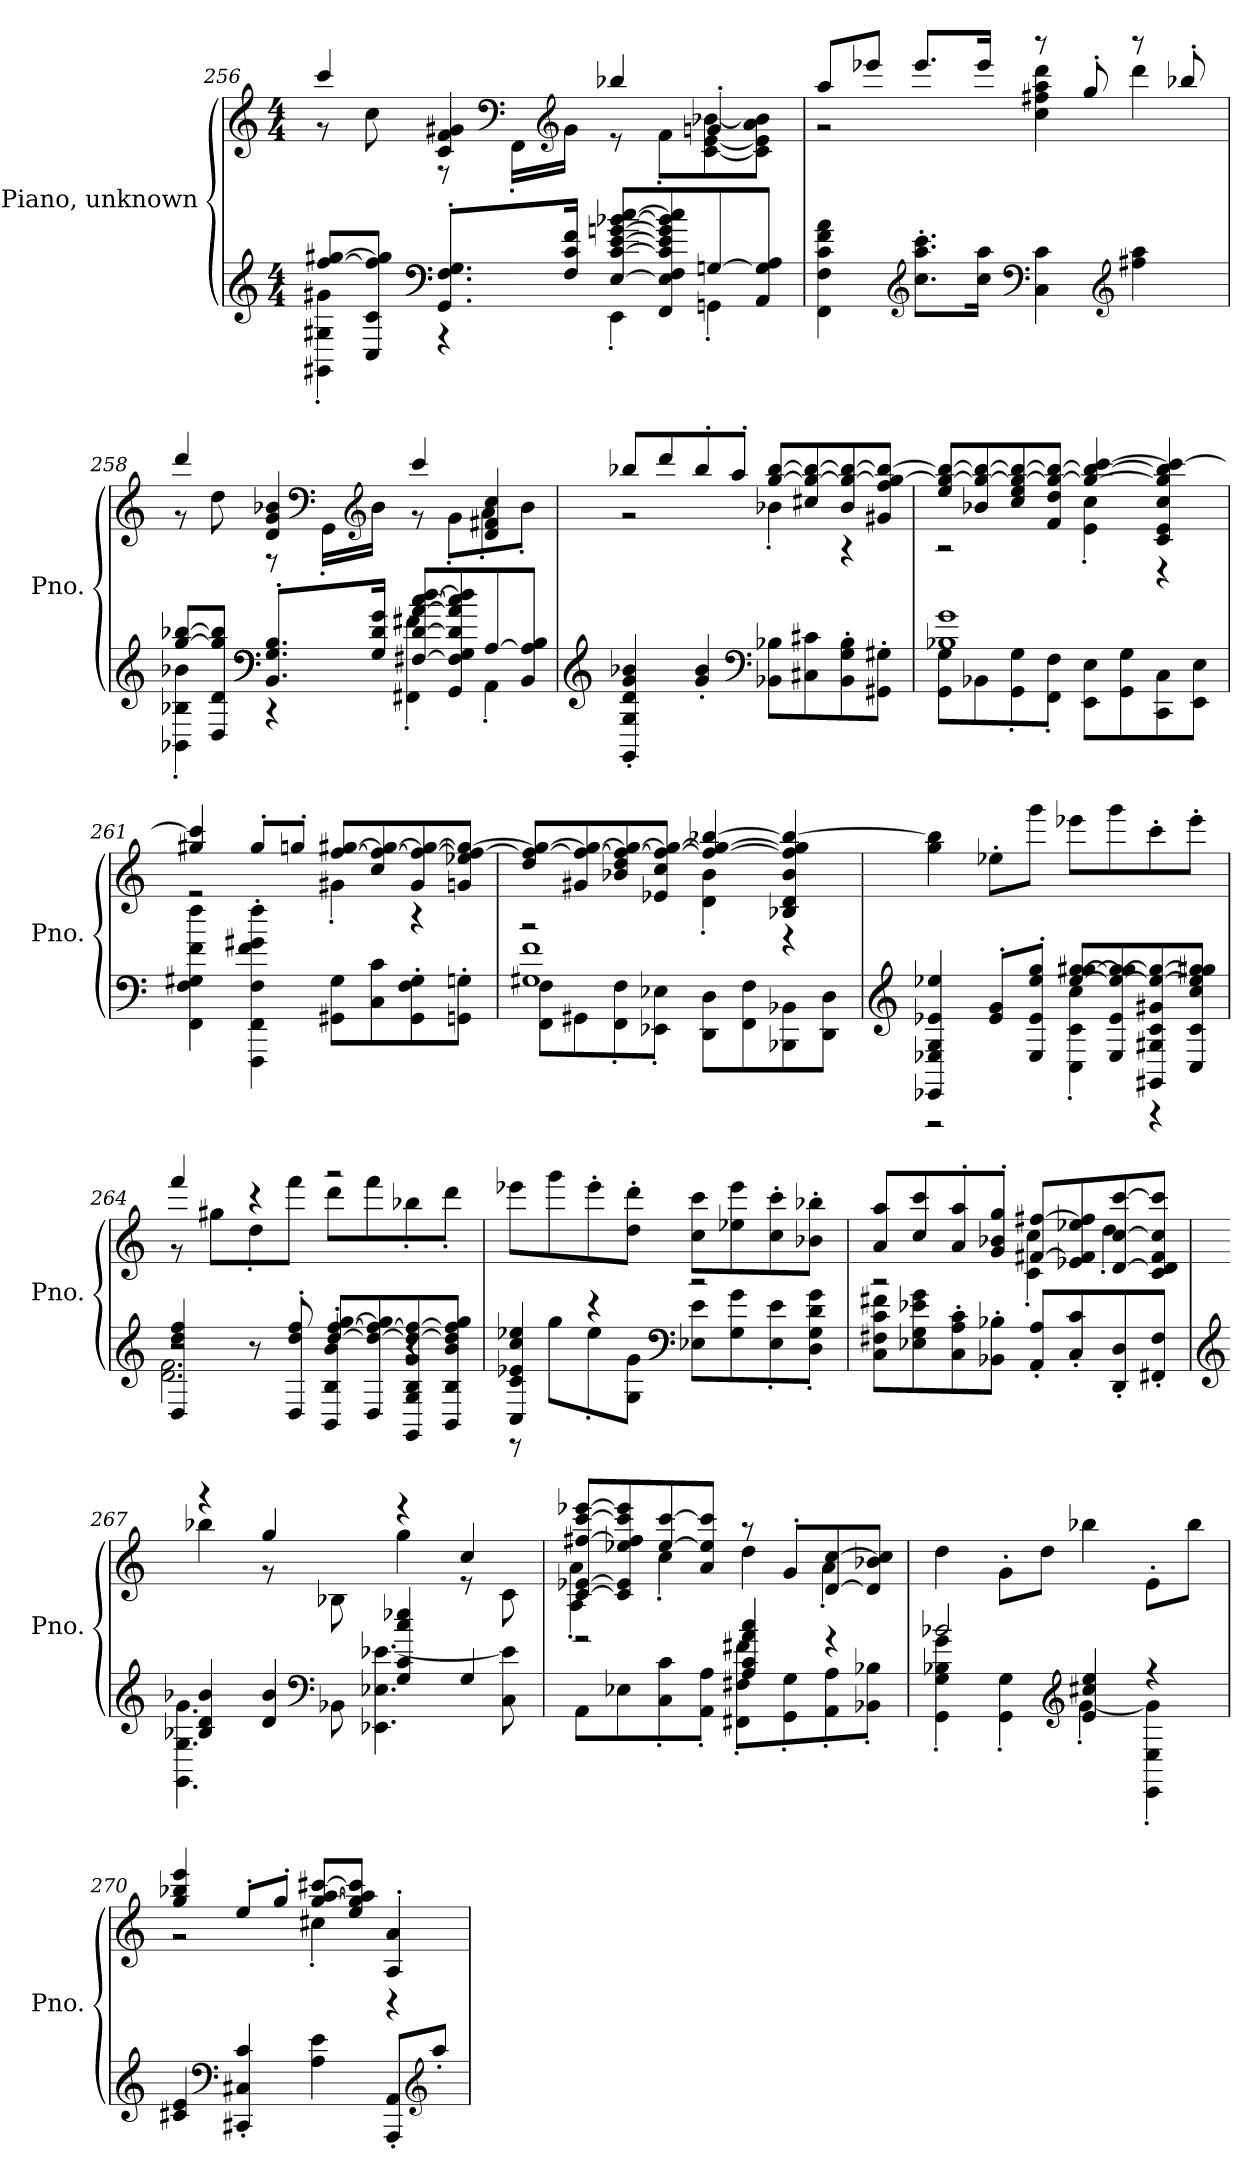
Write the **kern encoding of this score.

**kern	**kern
*part1	*part1
*staff2	*staff1
*I"Piano, unknown	*
*I'Pno.	*
*clefG2	*clefG2
*k[]	*k[]
*M4/4	*M4/4
=256	=256
*^	*^
[8ff/ [8gg#X/L	4GG#X\' 4G#X\' 4g#X\'	4ccc/	8r
8C/ 8c/ 8ff/] 8gg#/]J	.	.	8cc\
*clefF4	*	*	*
8.GG#/' 8.F/' 8.G#/'L	4r	4c/ 4f/ 4g#X/	8r
*	*	*clefF4	*
.	.	.	16FF'\LL
*	*	*clefG2	*
16F/ 16c/ 16f/Jk	.	.	16g#\JJ
[8E/ [8c/ [8e/ [8gn/ [8b-X/ [8cc/L	4EE'\	4bb-X/	8r
8FF/ 8E/] 8F/ 8c/] 8e/] 8g/] 8b-/] 8cc/]	.	.	8f'\L
[8Gn/	4GGn'\	4gn'/	[8c\ [8e\ [8b-X\
8AA/ 8G/] 8A/J	.	.	8c\] 8e\] 8a\ 8b-\]J
*v	*v	*	*
!!LO:LB:g=z	!!
=257	=257	=257
4FF\ 4F\ 4c\ 4f\ 4a\	8aa/L	2r
.	8eee-X/J	.
*clefG2	*	*
8.cc\' 8.aa\' 8.ccc\'L	8.eee-/L	.
16cc\ 16aa\Jk	16eee-/Jk	.
*clefF4	*	*
4C\ 4c\	8r	4cc\ 4ff#X\ 4aa\ 4ddd\
.	8gg'/	.
*clefG2	*	*
4ff#X\ 4aa\	8r	4ddd\
.	8bb-X'/	.
=258	=258	=258
*^	*	*
[8gg/ [8bb-X/L	4BB-X\' 4B-X\' 4b-X\'	4ddd/	8r
8D/ 8d/ 8gg/] 8bb-/]J	.	.	8dd\
*clefF4	*	*	*
8.BB-/' 8.G/' 8.B-/'L	4r	4d/ 4g/ 4b-X/	8r
*	*	*clefF4	*
.	.	.	16GG'\LL
*	*	*clefG2	*
16G/ 16d/ 16g/Jk	.	.	16b-\JJ
[8F#X/ [8d/ [8a/ [8cc/ [8dd/L	4FF#X\' 4f#X\'	4ccc/	8r
8GG/ 8F#/] 8G/ 8d/] 8a/] 8cc/] 8dd/]	.	.	8g'\L
[8A/	4AA'\	4d/ 4f#X/ 4cc/	8a'\
8BB-/ 8A/] 8B-/J	.	.	8b-'\J
*v	*v	*	*
!!LO:LB:g=z	!!
=259	=259	=259
*clefG2	*	*
4GG/' 4G/' 4d/' 4g/' 4b-X/'	8bb-X/L	2r
.	8ddd/	.
4g/' 4b-/'	8bb-'/	.
.	8aa'/J	.
*clefF4	*	*
8BB-X\ 8B-X\L	[8gg/ [8bb-/L	4b-X'\
8C#X\ 8c#X\	8cc#X/ 8gg/_ 8bb-/_	.
8BB-\' 8G\' 8B-\'	8b-/ 8gg/_ 8bb-/_	4r
8GG#X\' 8G#X\'J	8g#X/ 8ff/ 8gg/_ 8bb-/_J	.
=260	=260	=260
*^	*	*
1B-X 1g	8GG\ 8G\L	8ee/ 8gg/_ 8bb-/_L	2r
.	8BB-X\	8b-X/ 8gg/_ 8bb-/_	.
.	8GG\' 8G\'	8cc/ 8ee/ 8gg/_ 8bb-/_	.
.	8FF\' 8F\'J	8f/ 8dd/ 8gg/_ 8bb-/_J	.
.	8EE\ 8E\L	4gg/_ 4bb-/_ [4ccc/	4e\' 4cc\'
.	8GG\ 8G\	.	.
.	8CC\ 8C\	4c/ 4e/ 4cc/ 4gg/] 4bb-/] 4ccc/_	4r
.	8EE\ 8E\J	.	.
*v	*v	*	*
=261	=261	=261
4FF\ 4F\ 4G#X\ 4f\ 4ff\	4gg#X/ 4ccc/]	2r
4FFF\' 4FF\' 4F\' 4f\' 4g#X\' 4ff\'	8gg#'/L	.
.	8ggn'/J	.
8GG#X\ 8G#\L	[8ff/ [8gg#X/L	4g#X'\
8C\ 8c\	8cc/ 8ff/_ 8gg#/_	.
8GG#\' 8F\' 8G#\'	8g#/ 8ff/_ 8gg#/_	4r
8GGn\' 8Gn\'J	8gn/ 8ee-X/ 8ff/_ 8gg#/_J	.
!!LO:LB:g=z	!!
=262	=262	=262
*^	*	*
1G#X 1f	8FF\ 8F\L	8dd/ 8ff/_ 8gg#/_L	2r
.	8GG#X\	8g#X/ 8ff/_ 8gg#/_	.
.	8FF\' 8F\'	8b-X/ 8dd/ 8ff/_ 8gg#/_	.
.	8EE-X\' 8E-X\'J	8e-X/ 8cc/ 8ff/_ 8gg#/_J	.
.	8DD\ 8D\L	4ff/_ 4gg#/_ [4bb-X/	4d\' 4b-\'
.	8FF\ 8F\	.	.
.	8BBB-X\ 8BB-X\	4B-X/ 4d/ 4b-/ 4ff/] 4gg#/] 4bb-/_	4r
.	8DD\ 8D\J	.	.
*	*	*v	*v
=263	=263	=263
*clefG2	*	*
4EE-X/ 4E-X/ 4G/ 4e-X/ 4ee-X/	2r	4gg\ 4bb-\]
8e-/' 8g/'L	.	8ee-X'\L
8E-/' 8e-/' 8ee-/' 8gg/'J	.	8ggg\J
[8ee-/ [8gg/ [8gg#X/L	4C\' 4c\' 4cc\'	8eee-X\L
8E-/ 8e-/ 8ee-/_ 8gg/_ 8gg#/]	.	8ggg\
8GG#X/ 8G#X/ 8c/ 8g#X/ 8ee-/_ 8gg/_	4r	8ccc'\
8C/ 8c/ 8cc/ 8ee-/] 8gg/] 8gg#X/J	.	8eee-'\J
=264	=264	=264
*	*^	*^
4D/ 4dd/ 4ff/	2.d\ 2.f\	2r	4fff/	8r
.	.	.	.	8gg#X\L
8r	.	.	4r	8dd'\
8D/' 8dd/' 8ff/'	.	.	.	8fff\J
[8dd/ [8ff/ [8gg/L	.	4BB/' 4B/' 4b/'	2r	8ddd\L
8D/ 8dd/_ 8ff/_ 8gg/]	.	.	.	8fff\
8GG/ 8G/ 8B/ 8g/ 8dd/_ 8ff/_	4r	4r	.	8bb-X'\
8BB/ 8B/ 8b/ 8dd/] 8ff/] 8gg/J	.	.	.	8ddd'\J
*	*v	*v	*	*
*	*	*v	*v
!!LO:LB:g=z
=265	=265	=265
4C/ 4c/ 4e-X/ 4cc/ 4ee-X/	8r	8eee-X\L
.	8gg\L	8ggg\
4r	8ee-'\	8eee-'\
.	8G\ 8g\J	8dd\' 8ddd\'J
*clefF4	*	*
2r	8E-X\ 8e-\L	8cc\ 8ccc\L
.	8G\ 8g\	8ee-X\ 8eee-\
.	8E-\' 8e-\'	8cc\' 8ccc\'
.	8D\' 8G\' 8d\' 8g\'J	8b-X\' 8bb-X\'J
*v	*v	*
=266	=266
*	*^
8C\ 8F#X\ 8c\ 8f#X\L	8a/ 8aa/L	2r
8E-X\ 8G\ 8e-X\ 8g\	8cc/ 8ccc/	.
8C\' 8A\' 8c\'	8a/' 8aa/'	.
8BB-X\' 8B-X\'J	8g/' 8b-X/' 8gg/'J	.
8AA/' 8A/'L	[8f#X/ [8ff#X/L	4c\' 4cc\'
8C/' 8c/'	8e-X/ 8f#/] 8ee-X/ 8ff#/]	.
8DD/' 8D/'	[8d/ [8cc/ [8ccc/	4dd'\
8FF#X/' 8F#/'J	8c/ 8d/] 8f#/ 8cc/] 8ccc/]J	.
=267	=267	=267
*clefG2	*	*
*^	*	*
4B-X/ 4d/ 4b-X/	4.GG\ 4.G\ 4.g\	4r	4bb-X\
4d/ 4b-/	.	4gg/	8r
*clefF4	*	*	*
.	8BB-X\	.	8B-X\
4G/ 4c/ 4cc/ 4ee-X/	4.EE-X\ 4.E-X\ [4.e-X\	4r	4gg\
4G/	.	4cc/	8r
.	8C\ 8e-\]	.	8c\
!!LO:PB:g=z	!!
=268	=268	=268	=268
2r	8AA\L	[8c/ [8e-X/ [8ff#X/ [8ccc/ [8eee-X/L	4A\' 4a\'
.	8E-X\	8c/] 8e-/] 8ee-X/ 8ff#/] 8ccc/] 8eee-/]	.
.	8C\' 8c\'	[8ee-/ [8ccc/	4cc'\
.	8AA\' 8A\'J	8a/ 8ee-/] 8ccc/]J	.
4A/ 4c/ 4a/ 4cc/	8FF#X\' 8F#X\' 8f#X\'L	8r	4dd\
.	8GG\' 8G\'	8g'/L	.
4r	8AA\' 8A\'	[8d/ [8cc/	4a'\
.	8BB-X\' 8B-X\'J	8d/] 8b-X/ 8cc/]J	.
*	*	*v	*v
=269	=269	=269
2b-X/	4GG\' 4G\' 4B-X\' 4g\'	4dd\
.	4GG\' 4G\'	8g'\L
.	.	8dd\J
*clefG2	*	*
4e/ 4cc#X/ 4ee/	[4g'\	4bb-X\
4r	4EE\' 4E\' 4g\]'	8e'\L
.	.	8bb-\J
*v	*v	*
=270	=270
*	*^
4c#X/ 4e/	4gg/ 4bb-X/ 4eee/	2r
*clefF4	*	*
4CC#X/' 4C#X/' 4c#/'	8ee'/L	.
.	8gg'/J	.
4A\ 4e\	[8gg/ [8aa/ [8ccc#X/L	4cc#X'\
.	8ee/ 8gg/] 8aa/] 8ccc#/]J	.
8AAA/' 8AA/'L	4A/' 4a/'	4r
*clefG2	*	*
8aa'/J	.	.
*	*v	*v
=	=
*-	*-
